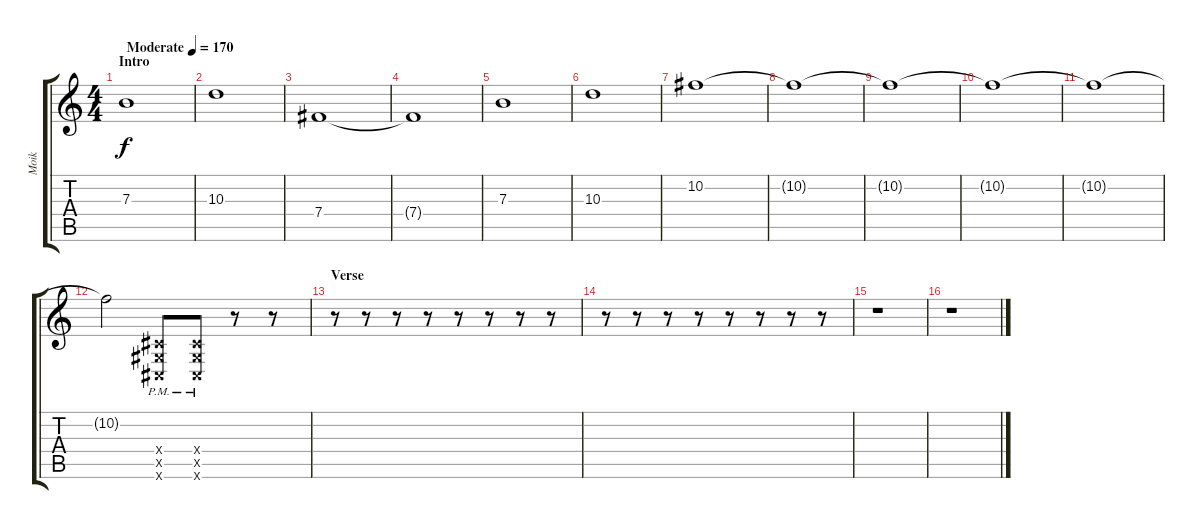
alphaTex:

\track ("Moik" "Moik") {instrument overdrivenguitar}
\staff {score tabs}
\tuning (Db4 Ab3 E3 B2 Gb2 B1) {hide}
\ts (4 4)
\section ("" "Intro")
\tempo (170 "Moderate")
\clef g2
\ks c
7.3.1{dy f instrument overdrivenguitar} |
10.3.1 |
7.4.1 |
7.4{t}.1 |
7.3.1 |
10.3.1 |
10.2.1 |
10.2{t}.1 |
10.2{t}.1 |
10.2{t}.1 |
10.2{t}.1 |
10.2{t}.2 (2.4{pm x} 2.5{pm x} 2.6{pm x}).8 (2.4{pm x} 2.5{pm x} 2.6{pm x}).8 r.8 r.8 |
\section ("" "Verse")
r.8 r.8 r.8 r.8 r.8 r.8 r.8 r.8 |
r.8 r.8 r.8 r.8 r.8 r.8 r.8 r.8 |
r.1 |
r.1
